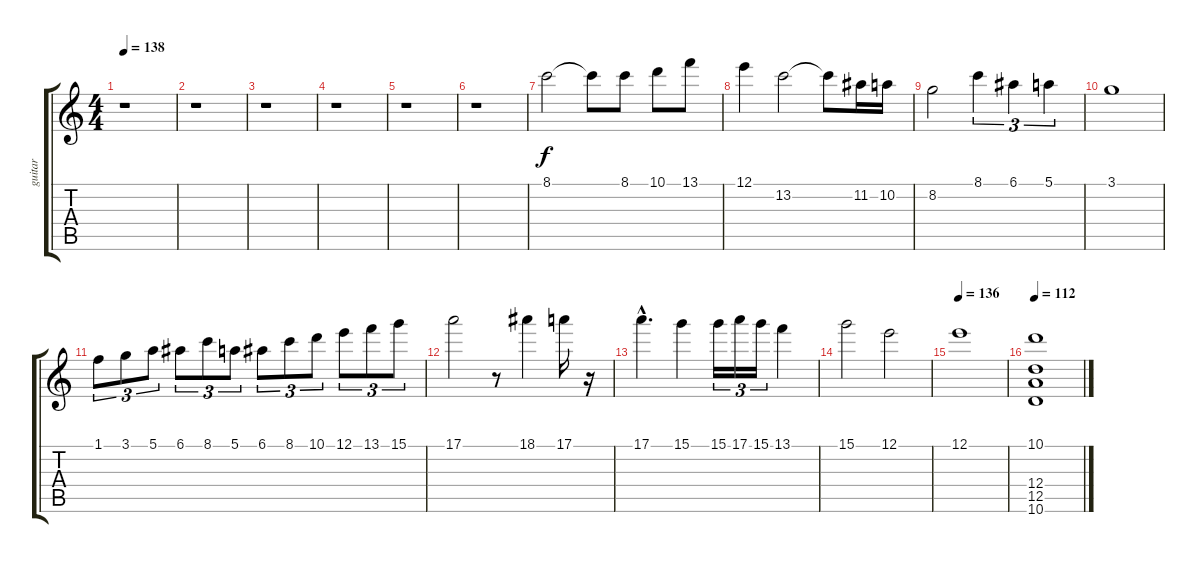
\track ("guitar" "guitar") {instrument distortionguitar}
\staff {score tabs}
\tuning (E4 B3 G3 D3 A2 E2) {hide}
\ts (4 4)
\tempo 138
\clef g2
\ks c
r.1{dy f} |
r.1 |
r.1 |
r.1 |
r.1 |
r.1 |
8.1.2 8.1{t}.8 8.1.8 10.1.8 13.1.8 |
12.1.4 13.2.2 13.2{t}.8 11.2.16 10.2.16 |
8.2.2 8.1.4{tu (3 2)} 6.1.4{tu (3 2)} 5.1.4{tu (3 2)} |
3.1.1 |
1.1.8{tu (3 2)} 3.1.8{tu (3 2)} 5.1.8{tu (3 2)} 6.1.8{tu (3 2)} 8.1.8{tu (3 2)} 5.1.8{tu (3 2)} 6.1.8{tu (3 2)} 8.1.8{tu (3 2)} 10.1.8{tu (3 2)} 12.1.8{tu (3 2)} 13.1.8{tu (3 2)} 15.1.8{tu (3 2)} |
17.1.2 r.8 18.1.4 17.1.16 r.16 |
17.1{hac}.4{d} 15.1.4 15.1.16{tu (3 2)} 17.1.16{tu (3 2)} 15.1.16{tu (3 2)} 13.1.4 |
15.1.2 12.1.2 |
\tempo 136
12.1.1 |
\tempo 112
(10.1 12.4 12.5 10.6).1
